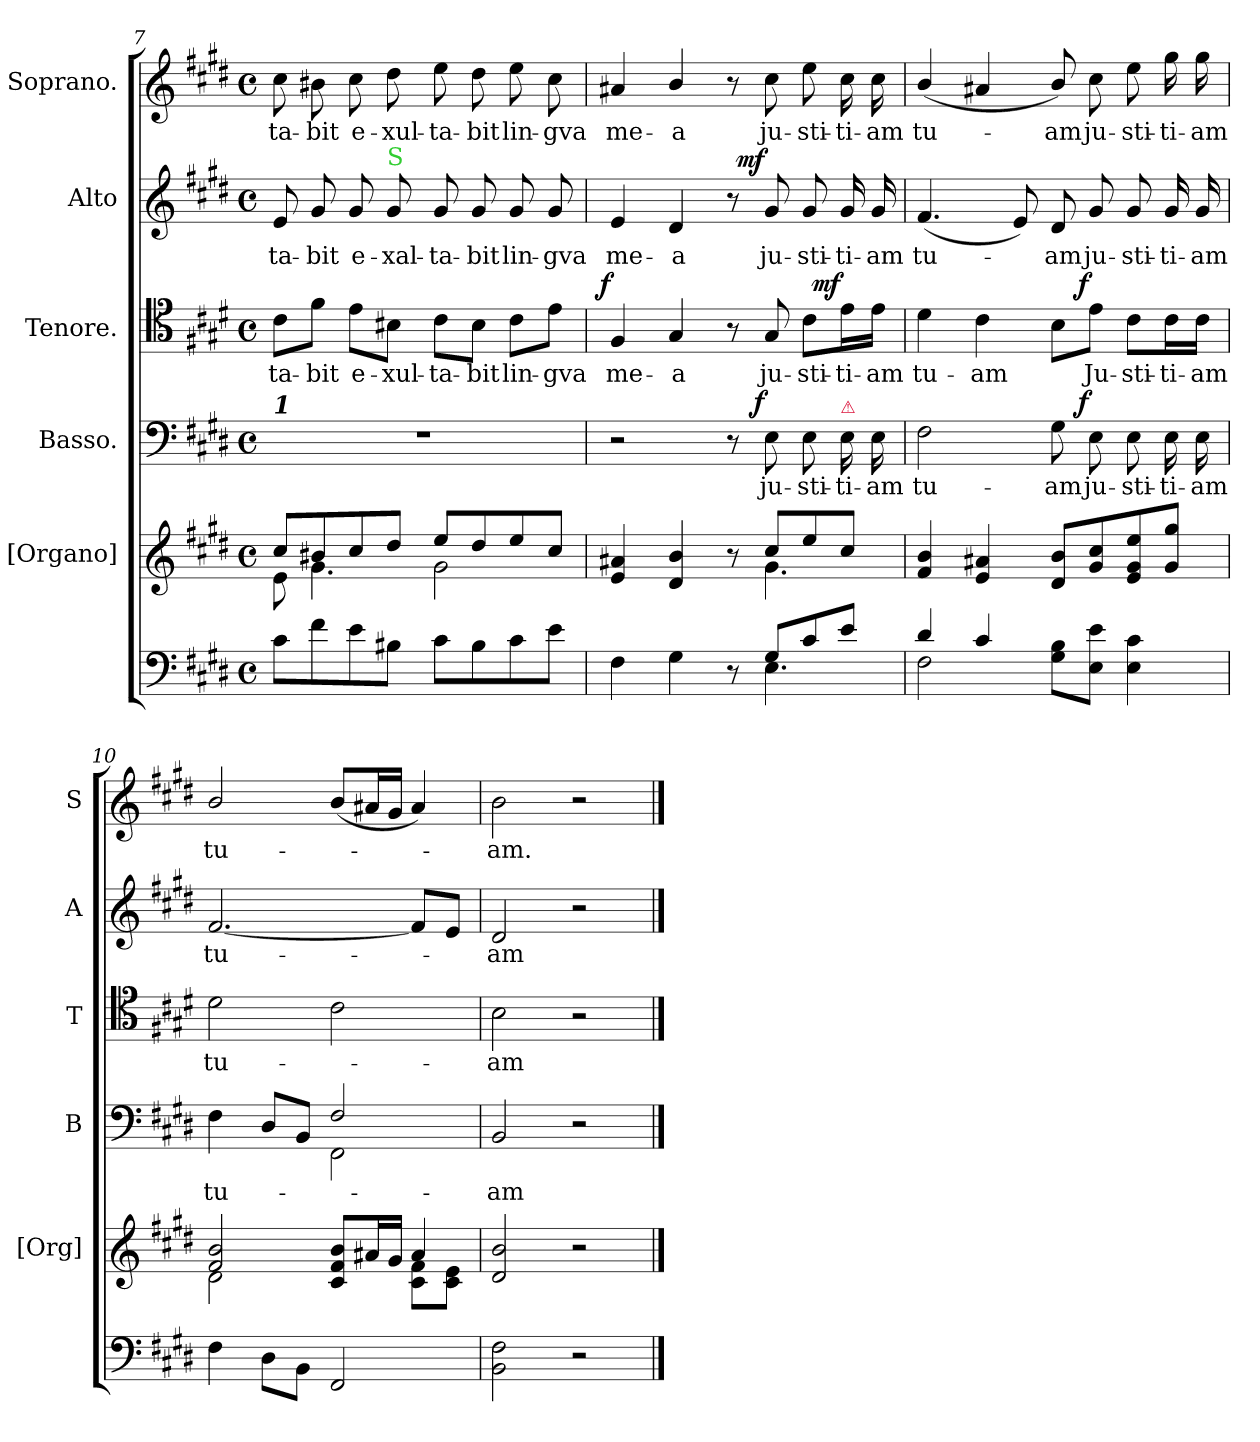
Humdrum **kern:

**kern	**kern	**kern	**text	**dynam	**kern	**text	**dynam	**kern	**text	**dynam	**kern	**text
*part6	*part5	*part4	*part4	*part4	*part3	*part3	*part3	*part2	*part2	*part2	*part1	*part1
*staff6	*staff5	*staff4	*staff4	*staff4	*staff3	*staff3	*staff3	*staff2	*staff2	*staff2	*staff1	*staff1
*	*I"[Organo]	*I"Basso.	*	*	*I"Tenore.	*	*	*I"Alto	*	*	*I"Soprano.	*
*	*I'[Org]	*I'B	*	*	*I'T	*	*	*I'A	*	*	*I'S	*
*clefF4	*clefG2	*clefF4	*	*	*clefC4	*	*	*clefG2	*	*	*clefG2	*
*k[f#c#g#d#]	*k[f#c#g#d#]	*k[f#c#g#d#]	*	*	*k[f#c#g#d#]	*	*	*k[f#c#g#d#]	*	*	*k[f#c#g#d#]	*
*E:	*E:	*E:	*	*	*E:	*	*	*E:	*	*	*E:	*
*M4/4	*M4/4	*M4/4	*	*	*M4/4	*	*	*M4/4	*	*	*M4/4	*
*met(c)	*met(c)	*met(c)	*	*	*met(c)	*	*	*met(c)	*	*	*met(c)	*
=7	=7	=7	=7	=7	=7	=7	=7	=7	=7	=7	=7	=7
*	*^	*	*	*	*	*	*	*	*	*	*	*
!	!	!	!LO:TX:a:Bi:t=1	!	!	!	!	!	!	!	!	!	!
8c#\L	8cc#/L	8e\	1r	.	.	8c#\L	-ta-	.	8e/	-ta-	.	8cc#\	-ta-
8f#\	8b#X/	4.g#\	.	.	.	8f#\J	-bit	.	8g#/	-bit	.	8b#X\	-bit
8e\	8cc#/	.	.	.	.	8e\L	e-	.	8g#/	e-	.	8cc#\	e-
!	!	!	!	!	!	!	!	!	!LO:TX:a:color=limegreen:t=S	!	!	!	!
8B#X\J	8dd#/J	.	.	.	.	8B#X\J	-xul-	.	8g#/	-xal-	.	8dd#\	-xul-
8c#\L	8ee/L	2g#\	.	.	.	8c#\L	-ta-	.	8g#/	-ta-	.	8ee\	-ta-
8B#\	8dd#/	.	.	.	.	8B#\J	-bit	.	8g#/	-bit	.	8dd#\	-bit
8c#\	8ee/	.	.	.	.	8c#\L	lin-	.	8g#/	lin-	.	8ee\	lin-
8e\J	8cc#/J	.	.	.	.	8e\J	-gva	.	8g#/	-gva	.	8cc#\	-gva
=8	=8	=8	=8	=8	=8	=8	=8	=8	=8	=8	=8	=8	=8
*^	*	*	*	*	*	*	*	*	*	*	*	*	*
!	!	!	!	!	!	!	!	!	!LO:DY:a:rj	!	!	!	!	!
4F#\	2ryy	4e/ 4a#X/	2ryy	2r	.	.	4F#/	me-	f	4e/	me-	.	4a#X/	me-
4G#\	.	4d#/ 4b/	.	.	.	.	4G#/	-a	.	4d#/	-a	.	4b/	-a
8r	8ryy	8r	8ryy	8r	.	.	8r	.	.	8r	.	.	8r	.
!	!	!	!	!	!	!LO:DY:a:rj	!	!	!	!	!	!LO:DY:a:rj	!	!
8G#/L	4.E\	8cc#/L	4.g#\	8E\	ju-	f	8G#/	ju-	.	8g#/	ju-	mf	8cc#\	ju-
8c#/	.	8ee/	.	8E\	-sti-	.	8c#\L	-sti-	.	8g#/	-sti-	.	8ee\	-sti-
!	!	!	!	!LO:TX:a:color=crimson:t=⚠	!	!	!	!	!	!	!	!	!	!
!	!	!	!	!	!	!	!	!	!LO:DY:a:rj	!	!	!	!	!
8e/J	.	8cc#/J	.	16E\	-ti-	.	16e\L	-ti-	mf	16g#/	-ti-	.	16cc#\	-ti-
.	.	.	.	16E\	-am	.	16e\JJ	-am	.	16g#/	-am	.	16cc#\	-am
*	*	*v	*v	*	*	*	*	*	*	*	*	*	*	*
=9	=9	=9	=9	=9	=9	=9	=9	=9	=9	=9	=9	=9	=9
4d#/	2F#\	4f#/ 4b/	2F#\	tu-	.	4d#\	tu-	.	(<4.f#/	tu-	.	(<4b/	tu-
4c#/	.	4e/ 4a#X/	.	.	.	4c#\	-am	.	.	.	.	4a#X/	.
.	.	.	.	.	.	.	.	.	8e/)	.	.	.	.
8G#\ 8B\L	2ryy	8d#/ 8b/L	8G#\	-am	.	8B\L	.	.	8d#/	-am	.	8b/)	-am
!	!	!	!	!	!LO:DY:a:rj	!	!	!LO:DY:a:rj	!	!	!	!	!
8E\ 8e\J	.	8g#/ 8cc#/	8E\	ju-	f	8e\J	Ju-	f	8g#/	ju-	.	8cc#\	ju-
4E\ 4c#\	.	8e/ 8g#/ 8ee/	8E\	-sti-	.	8c#\L	-sti-	.	8g#/	-sti-	.	8ee\	-sti-
.	.	8g#/ 8gg#/J	16E\	-ti-	.	16c#\L	-ti-	.	16g#/	-ti-	.	16gg#\	-ti-
.	.	.	16E\	-am	.	16c#\JJ	-am	.	16g#/	-am	.	16gg#\	-am
*v	*v	*	*	*	*	*	*	*	*	*	*	*	*
=10	=10	=10	=10	=10	=10	=10	=10	=10	=10	=10	=10	=10
*	*^	*^	*	*	*	*	*	*	*	*	*	*
4F#\	2f#/ 2b/	2d#\	4F#\	2ryy	tu-	.	2d#\	tu-	.	[2.f#/	tu-	.	2b/	tu-
8D#\L	.	.	8D#/L	.	.	.	.	.	.	.	.	.	.	.
8BB\J	.	.	8BB/J	.	.	.	.	.	.	.	.	.	.	.
2FF#/	8c#/ 8f#/ 8b/L	4ryy	2F#/	2FF#\	.	.	2c#\	.	.	.	.	.	(<8b/L	.
.	16a#X/L	.	.	.	.	.	.	.	.	.	.	.	16a#X/L	.
.	16g#/JJ	.	.	.	.	.	.	.	.	.	.	.	16g#/JJ	.
.	4a#/	8c#\ 8f#\L	.	.	.	.	.	.	.	8f#/L]	.	.	4a#/)	.
.	.	8c#\ 8e\J	.	.	.	.	.	.	.	8e/J	.	.	.	.
*	*v	*v	*	*	*	*	*	*	*	*	*	*	*	*
*	*	*v	*v	*	*	*	*	*	*	*	*	*	*
=11	=11	=11	=11	=11	=11	=11	=11	=11	=11	=11	=11	=11
2BB\ 2F#\	2d#/ 2b/	2BB/	-am	.	2B\	-am	.	2d#/	-am	.	2b\	-am.
2r	2r	2r	.	.	2r	.	.	2r	.	.	2r	.
==	==	==	==	==	==	==	==	==	==	==	==	==
*-	*-	*-	*-	*-	*-	*-	*-	*-	*-	*-	*-	*-
